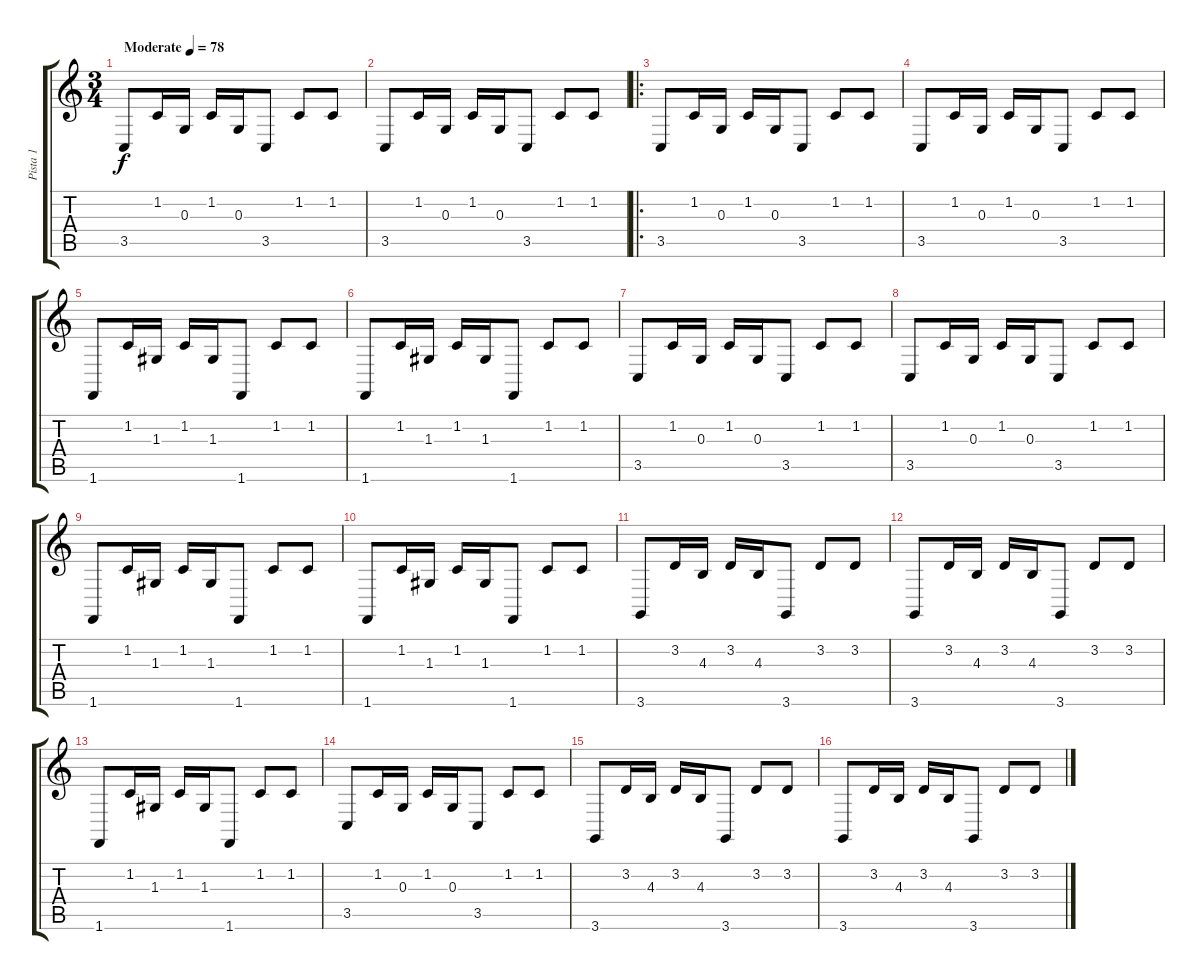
\track ("Pista 1" "Pista 1") {instrument steeldrums}
\staff {score tabs}
\tuning (E4 B3 G3 D3 A2 E2) {hide}
\ts (3 4)
\tempo (78 "Moderate")
\clef g2
\ks c
3.5.8{dy f instrument steeldrums} 1.2.16 0.3.16 1.2.16 0.3.16 3.5.8 1.2.8 1.2.8 |
3.5.8 1.2.16 0.3.16 1.2.16 0.3.16 3.5.8 1.2.8 1.2.8 |
\ro
3.5.8 1.2.16 0.3.16 1.2.16 0.3.16 3.5.8 1.2.8 1.2.8 |
3.5.8 1.2.16 0.3.16 1.2.16 0.3.16 3.5.8 1.2.8 1.2.8 |
1.6.8 1.2.16 1.3.16 1.2.16 1.3.16 1.6.8 1.2.8 1.2.8 |
1.6.8 1.2.16 1.3.16 1.2.16 1.3.16 1.6.8 1.2.8 1.2.8 |
3.5.8 1.2.16 0.3.16 1.2.16 0.3.16 3.5.8 1.2.8 1.2.8 |
3.5.8 1.2.16 0.3.16 1.2.16 0.3.16 3.5.8 1.2.8 1.2.8 |
1.6.8 1.2.16 1.3.16 1.2.16 1.3.16 1.6.8 1.2.8 1.2.8 |
1.6.8 1.2.16 1.3.16 1.2.16 1.3.16 1.6.8 1.2.8 1.2.8 |
3.6.8 3.2.16 4.3.16 3.2.16 4.3.16 3.6.8 3.2.8 3.2.8 |
3.6.8 3.2.16 4.3.16 3.2.16 4.3.16 3.6.8 3.2.8 3.2.8 |
1.6.8 1.2.16 1.3.16 1.2.16 1.3.16 1.6.8 1.2.8 1.2.8 |
3.5.8 1.2.16 0.3.16 1.2.16 0.3.16 3.5.8 1.2.8 1.2.8 |
3.6.8 3.2.16 4.3.16 3.2.16 4.3.16 3.6.8 3.2.8 3.2.8 |
3.6.8 3.2.16 4.3.16 3.2.16 4.3.16 3.6.8 3.2.8 3.2.8
